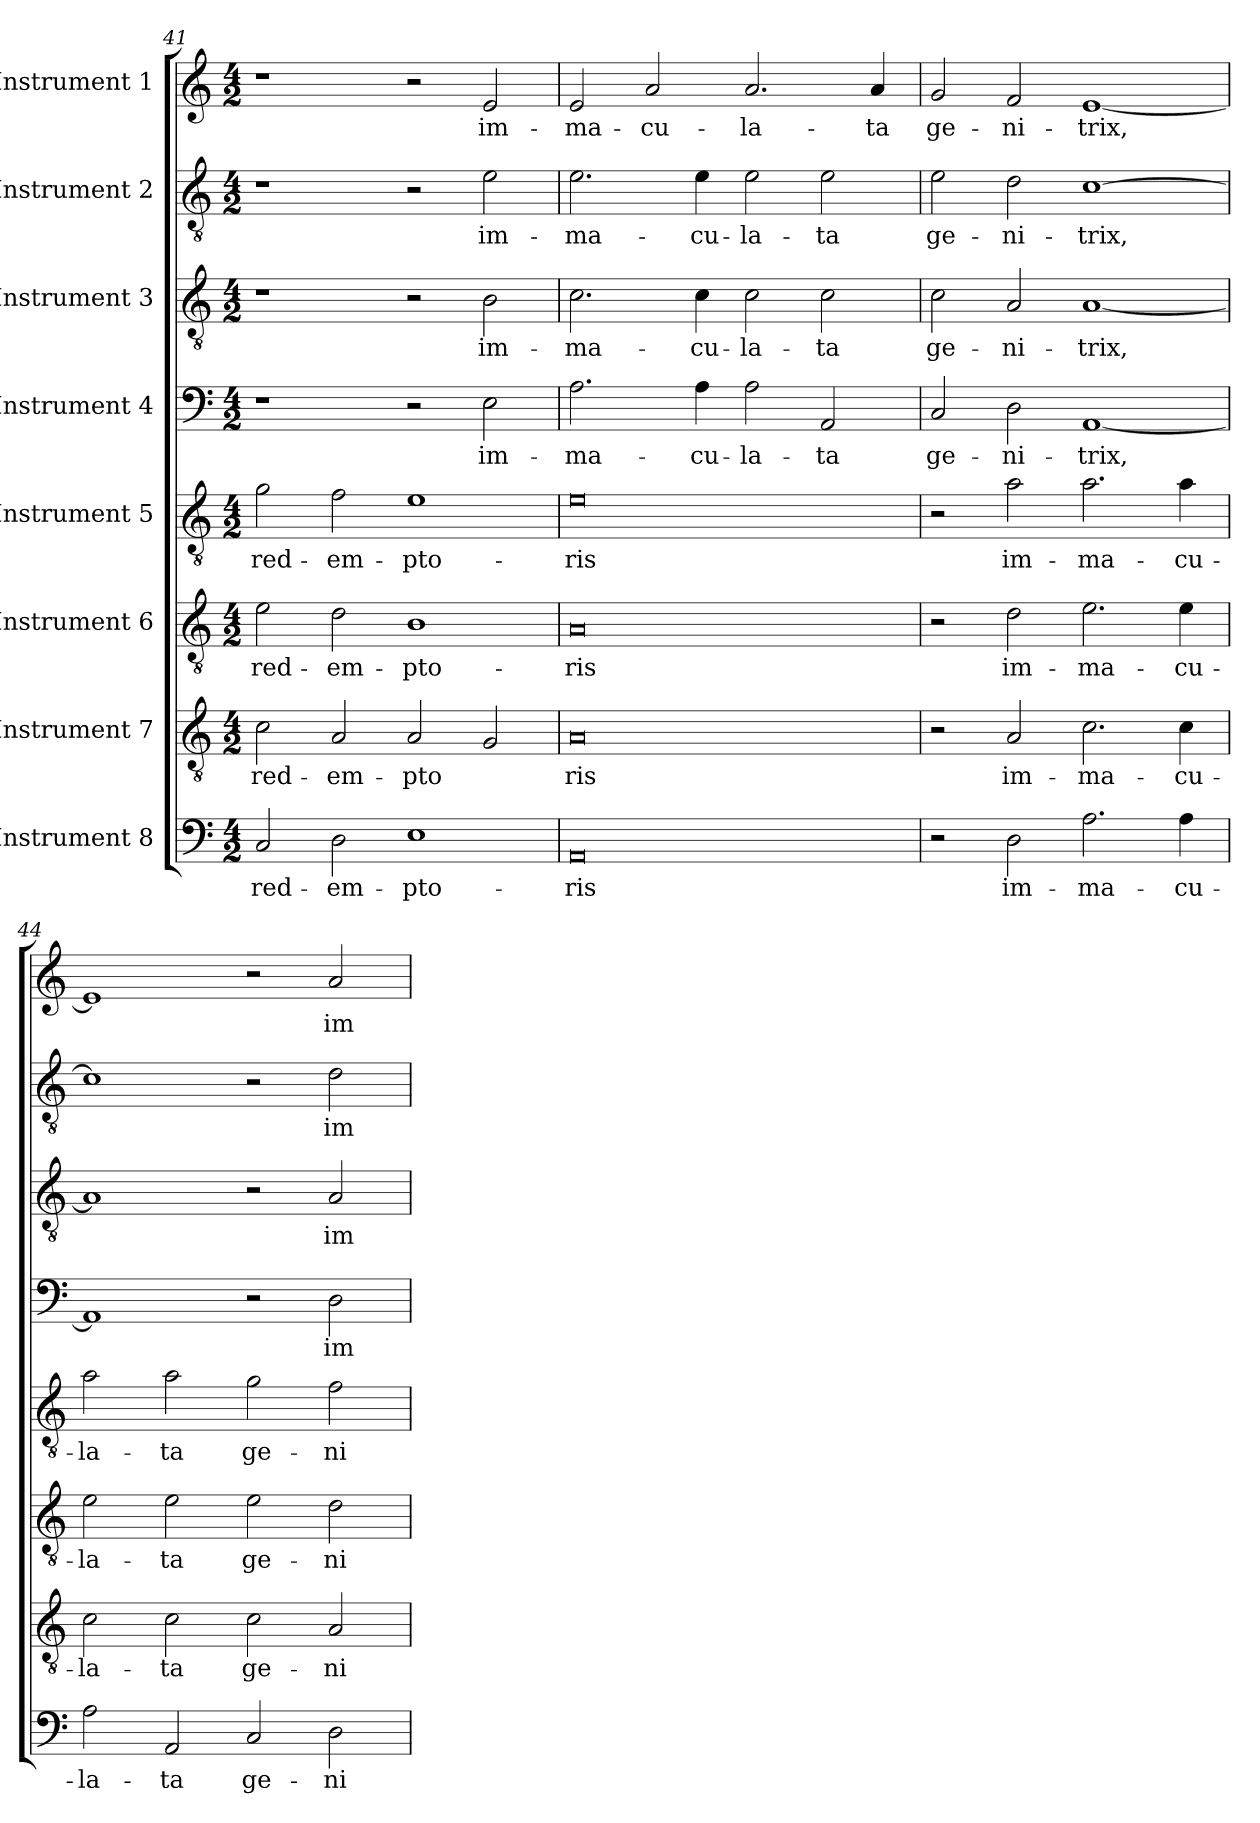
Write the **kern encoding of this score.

**kern	**text	**kern	**text	**kern	**text	**kern	**text	**kern	**text	**kern	**text	**kern	**text	**kern	**text
*part8	*part8	*part7	*part7	*part6	*part6	*part5	*part5	*part4	*part4	*part3	*part3	*part2	*part2	*part1	*part1
*staff8	*staff8	*staff7	*staff7	*staff6	*staff6	*staff5	*staff5	*staff4	*staff4	*staff3	*staff3	*staff2	*staff2	*staff1	*staff1
*I"Instrument 8	*	*I"Instrument 7	*	*I"Instrument 6	*	*I"Instrument 5	*	*I"Instrument 4	*	*I"Instrument 3	*	*I"Instrument 2	*	*I"Instrument 1	*
*clefF4	*	*clefGv2	*	*clefGv2	*	*clefGv2	*	*clefF4	*	*clefGv2	*	*clefGv2	*	*clefG2	*
*k[]	*	*k[]	*	*k[]	*	*k[]	*	*k[]	*	*k[]	*	*k[]	*	*k[]	*
*C:	*	*C:	*	*C:	*	*C:	*	*C:	*	*C:	*	*C:	*	*C:	*
*M4/2	*	*M4/2	*	*M4/2	*	*M4/2	*	*M4/2	*	*M4/2	*	*M4/2	*	*M4/2	*
=41	=41	=41	=41	=41	=41	=41	=41	=41	=41	=41	=41	=41	=41	=41	=41
!	!LO:LY:b:cj	!	!LO:LY:b:cj	!	!LO:LY:b:cj	!	!LO:LY:b:cj	!	!	!	!	!	!	!	!
2C/	red-	2c\	red-	2e\	red-	2g\	red-	1r	.	1r	.	1r	.	1r	.
!	!LO:LY:b:cj	!	!LO:LY:b:cj	!	!LO:LY:b:cj	!	!LO:LY:b:cj	!	!	!	!	!	!	!	!
2D\	-em-	2A/	-em-	2d\	-em-	2f\	-em-	.	.	.	.	.	.	.	.
!	!LO:LY:b:cj	!	!LO:LY:b:cj	!	!LO:LY:b:cj	!	!LO:LY:b:cj	!	!	!	!	!	!	!	!
1E	-pto-	2A/	-pto-	1B	-pto-	1e	-pto-	2r	.	2r	.	2r	.	2r	.
!	!	!	!LO:LY:b:cj	!	!	!	!	!	!LO:LY:b:cj	!	!LO:LY:b:cj	!	!LO:LY:b:cj	!	!LO:LY:b:cj
.	.	2G/	--	.	.	.	.	2E\	im-	2B\	im-	2e\	im-	2e/	im-
=42	=42	=42	=42	=42	=42	=42	=42	=42	=42	=42	=42	=42	=42	=42	=42
!	!LO:LY:b:cj	!	!LO:LY:b:cj	!	!LO:LY:b:cj	!	!LO:LY:b:cj	!	!LO:LY:b:cj	!	!LO:LY:b:cj	!	!LO:LY:b:cj	!	!LO:LY:b:cj
0AA	-ris	0A	-ris	0A	-ris	0e	-ris	2.A\	-ma-	2.c\	-ma-	2.e\	-ma-	2e/	-ma-
!	!	!	!	!	!	!	!	!	!	!	!	!	!	!	!LO:LY:b:cj
.	.	.	.	.	.	.	.	.	.	.	.	.	.	2a/	-cu-
!	!	!	!	!	!	!	!	!	!LO:LY:b:cj	!	!LO:LY:b:cj	!	!LO:LY:b:cj	!	!
.	.	.	.	.	.	.	.	4A\	-cu-	4c\	-cu-	4e\	-cu-	.	.
!	!	!	!	!	!	!	!	!	!LO:LY:b:cj	!	!LO:LY:b:cj	!	!LO:LY:b:cj	!	!LO:LY:b:cj
.	.	.	.	.	.	.	.	2A\	-la-	2c\	-la-	2e\	-la-	2.a/	-la-
!	!	!	!	!	!	!	!	!	!LO:LY:b:cj	!	!LO:LY:b:cj	!	!LO:LY:b:cj	!	!
.	.	.	.	.	.	.	.	2AA/	-ta	2c\	-ta	2e\	-ta	.	.
!	!	!	!	!	!	!	!	!	!	!	!	!	!	!	!LO:LY:b:cj
.	.	.	.	.	.	.	.	.	.	.	.	.	.	4a/	-ta
=43	=43	=43	=43	=43	=43	=43	=43	=43	=43	=43	=43	=43	=43	=43	=43
!	!	!	!	!	!	!	!	!	!LO:LY:b:cj	!	!LO:LY:b:cj	!	!LO:LY:b:cj	!	!LO:LY:b:cj
2r	.	2r	.	2r	.	2r	.	2C/	ge-	2c\	ge-	2e\	ge-	2g/	ge-
!	!LO:LY:b:cj	!	!LO:LY:b:cj	!	!LO:LY:b:cj	!	!LO:LY:b:cj	!	!LO:LY:b:cj	!	!LO:LY:b:cj	!	!LO:LY:b:cj	!	!LO:LY:b:cj
2D\	im-	2A/	im-	2d\	im-	2a\	im-	2D\	-ni-	2A/	-ni-	2d\	-ni-	2f/	-ni-
!	!LO:LY:b:cj	!	!LO:LY:b:cj	!	!LO:LY:b:cj	!	!LO:LY:b:cj	!	!LO:LY:b:cj	!	!LO:LY:b:cj	!	!LO:LY:b:cj	!	!LO:LY:b:cj
2.A\	-ma-	2.c\	-ma-	2.e\	-ma-	2.a\	-ma-	[<1AA	-trix,	[<1A	-trix,	[>1c	-trix,	[<1e	-trix,
!	!LO:LY:b:cj	!	!LO:LY:b:cj	!	!LO:LY:b:cj	!	!LO:LY:b:cj	!	!	!	!	!	!	!	!
4A\	-cu-	4c\	-cu-	4e\	-cu-	4a\	-cu-	.	.	.	.	.	.	.	.
=44	=44	=44	=44	=44	=44	=44	=44	=44	=44	=44	=44	=44	=44	=44	=44
!	!LO:LY:b:cj	!	!LO:LY:b:cj	!	!LO:LY:b:cj	!	!LO:LY:b:cj	!	!LO:LY:b:cj	!	!LO:LY:b:cj	!	!LO:LY:b:cj	!	!LO:LY:b:cj
2A\	-la-	2c\	-la-	2e\	-la-	2a\	-la-	1AA]	.	1A]	.	1c]	.	1e]	.
!	!LO:LY:b:cj	!	!LO:LY:b:cj	!	!LO:LY:b:cj	!	!LO:LY:b:cj	!	!	!	!	!	!	!	!
2AA/	-ta	2c\	-ta	2e\	-ta	2a\	-ta	.	.	.	.	.	.	.	.
!	!LO:LY:b:cj	!	!LO:LY:b:cj	!	!LO:LY:b:cj	!	!LO:LY:b:cj	!	!	!	!	!	!	!	!
2C/	ge-	2c\	ge-	2e\	ge-	2g\	ge-	2r	.	2r	.	2r	.	2r	.
!	!LO:LY:b:cj	!	!LO:LY:b:cj	!	!LO:LY:b:cj	!	!LO:LY:b:cj	!	!LO:LY:b:cj	!	!LO:LY:b:cj	!	!LO:LY:b:cj	!	!LO:LY:b:cj
2D\	-ni-	2A/	-ni-	2d\	-ni-	2f\	-ni-	2D\	im-	2A/	im-	2d\	im-	2a/	im-
=	=	=	=	=	=	=	=	=	=	=	=	=	=	=	=
*-	*-	*-	*-	*-	*-	*-	*-	*-	*-	*-	*-	*-	*-	*-	*-
